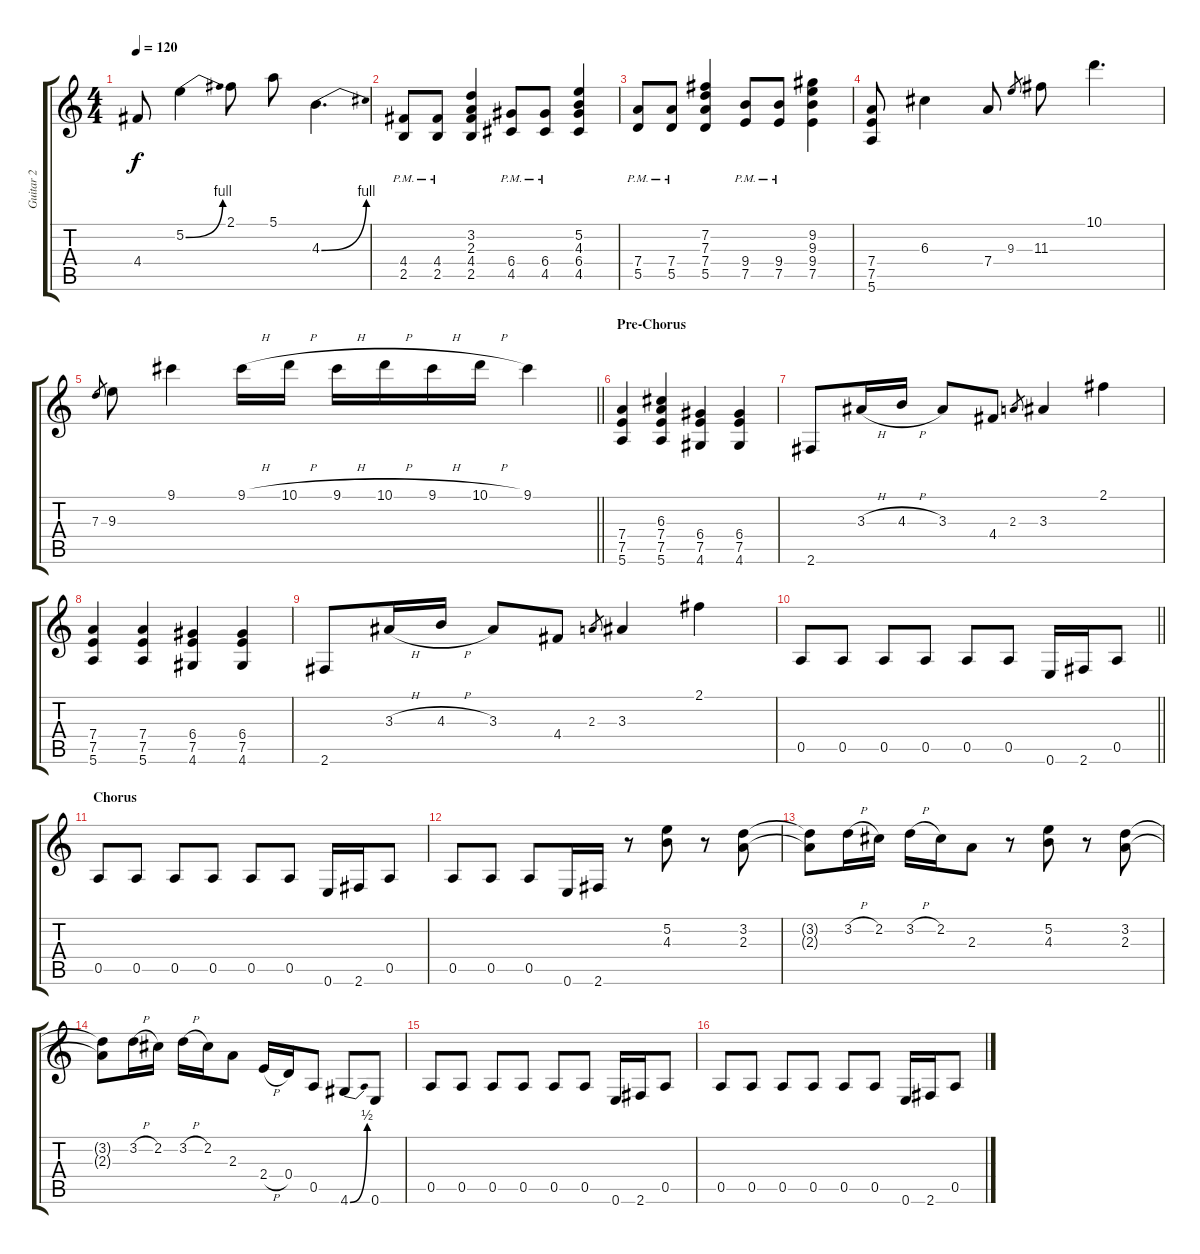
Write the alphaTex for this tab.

\track ("Guitar 2" "Guitar 2") {instrument overdrivenguitar}
\staff {score tabs}
\tuning (E4 B3 G3 D3 A2 E2) {hide}
\ts (4 4)
\tempo 120
\clef g2
\ks c
4.4{t}.8{dy f} 5.2{be (bend 0 0 60 4)}.4 2.1.8 5.1.8 4.3{be (bend 0 0 60 4)}.4{d} |
(4.4{pm} 2.5{pm}).8 (4.4{pm} 2.5{pm}).8 (3.2 2.3 4.4 2.5).4 (6.4{pm} 4.5{pm}).8 (6.4{pm} 4.5{pm}).8 (5.2 4.3 6.4 4.5).4 |
(7.4{pm} 5.5{pm}).8 (7.4{pm} 5.5{pm}).8 (7.2 7.3 7.4 5.5).4 (9.4{pm} 7.5{pm}).8 (9.4{pm} 7.5{pm}).8 (9.2 9.3 9.4 7.5).4 |
(7.4 7.5 5.6).8 6.3.4 7.4.8 9.3.8{gr} 11.3.8 10.1.4{d} |
\barLineRight lightlight
7.3.8{gr} 9.3.8 9.1.4 9.1{h}.16 10.1{h}.16 9.1{h}.16 10.1{h}.16 9.1{h}.16 10.1{h}.16 9.1.4 |
\section ("" "Pre-Chorus")
(7.4 7.5 5.6).4 (6.3 7.4 7.5 5.6).4 (6.4 7.5 4.6).4 (6.4 7.5 4.6).4 |
2.6.8 3.3{h}.16 4.3{h}.16 3.3.8 4.4.8 2.3.8{gr} 3.3.4 2.1.4 |
(7.4 7.5 5.6).4 (7.4 7.5 5.6).4 (6.4 7.5 4.6).4 (6.4 7.5 4.6).4 |
2.6.8 3.3{h}.16 4.3{h}.16 3.3.8 4.4.8 2.3.8{gr} 3.3.4 2.1.4 |
\barLineRight lightlight
0.5.8 0.5.8 0.5.8 0.5.8 0.5.8 0.5.8 0.6.16 2.6.16 0.5.8 |
\section ("" "Chorus")
0.5.8 0.5.8 0.5.8 0.5.8 0.5.8 0.5.8 0.6.16 2.6.16 0.5.8 |
0.5.8 0.5.8 0.5.8 0.6.16 2.6.16 r.8 (5.2 4.3).8 r.8 (3.2 2.3).8 |
(3.2{t} 2.3{t}).8 3.2{h}.16 2.2.16 3.2{h}.16 2.2.16 2.3.8 r.8 (5.2 4.3).8 r.8 (3.2 2.3).8 |
(3.2{t} 2.3{t}).8 3.2{h}.16 2.2.16 3.2{h}.16 2.2.16 2.3.8 2.4{h}.16 0.4.16 0.5.8 4.6{be (bend 0 0 60 2)}.8 0.6.8 |
0.5.8 0.5.8 0.5.8 0.5.8 0.5.8 0.5.8 0.6.16 2.6.16 0.5.8 |
0.5.8 0.5.8 0.5.8 0.5.8 0.5.8 0.5.8 0.6.16 2.6.16 0.5.8
